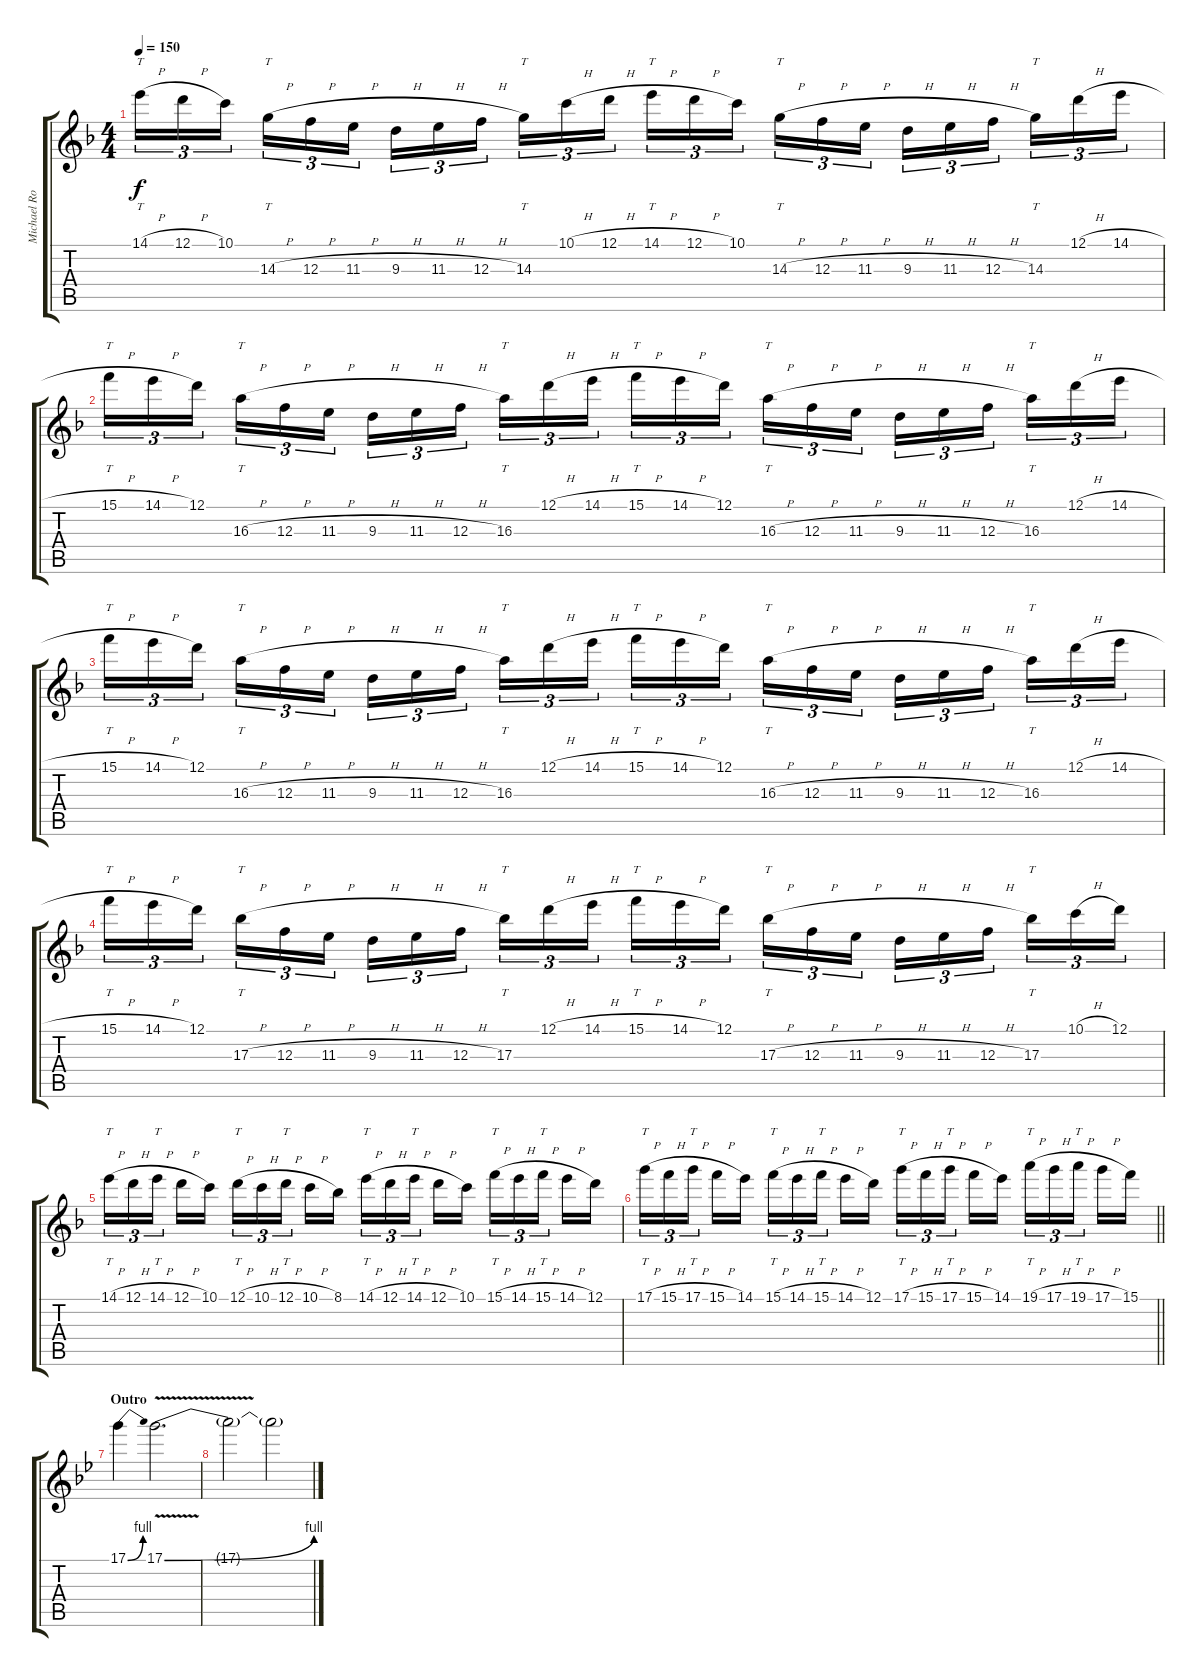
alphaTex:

\track ("Michael Romeo" "Michael Ro") {instrument distortionguitar}
\staff {score tabs}
\tuning (D4 A3 F3 C3 G2 D2) {hide}
\ts (4 4)
\tempo 150
\clef g2
\ks dminor
14.1{h}.16{tt tu (3 2) dy f} 12.1{h}.16{tu (3 2)} 10.1.16{tu (3 2) beam splitsecondary} 14.3{h}.16{tt tu (3 2)} 12.3{h}.16{tu (3 2)} 11.3{h}.16{tu (3 2)} 9.3{h}.16{tu (3 2)} 11.3{h}.16{tu (3 2)} 12.3{h}.16{tu (3 2) beam splitsecondary} 14.3.16{tt tu (3 2)} 10.1{h}.16{tu (3 2)} 12.1{h}.16{tu (3 2)} 14.1{h}.16{tt tu (3 2)} 12.1{h}.16{tu (3 2)} 10.1.16{tu (3 2) beam splitsecondary} 14.3{h}.16{tt tu (3 2)} 12.3{h}.16{tu (3 2)} 11.3{h}.16{tu (3 2)} 9.3{h}.16{tu (3 2)} 11.3{h}.16{tu (3 2)} 12.3{h}.16{tu (3 2) beam splitsecondary} 14.3.16{tt tu (3 2)} 12.1{h}.16{tu (3 2)} 14.1{h}.16{tu (3 2)} |
15.1{h}.16{tt tu (3 2)} 14.1{h}.16{tu (3 2)} 12.1.16{tu (3 2) beam splitsecondary} 16.3{h}.16{tt tu (3 2)} 12.3{h}.16{tu (3 2)} 11.3{h}.16{tu (3 2)} 9.3{h}.16{tu (3 2)} 11.3{h}.16{tu (3 2)} 12.3{h}.16{tu (3 2) beam splitsecondary} 16.3.16{tt tu (3 2)} 12.1{h}.16{tu (3 2)} 14.1{h}.16{tu (3 2)} 15.1{h}.16{tt tu (3 2)} 14.1{h}.16{tu (3 2)} 12.1.16{tu (3 2) beam splitsecondary} 16.3{h}.16{tt tu (3 2)} 12.3{h}.16{tu (3 2)} 11.3{h}.16{tu (3 2)} 9.3{h}.16{tu (3 2)} 11.3{h}.16{tu (3 2)} 12.3{h}.16{tu (3 2) beam splitsecondary} 16.3.16{tt tu (3 2)} 12.1{h}.16{tu (3 2)} 14.1{h}.16{tu (3 2)} |
15.1{h}.16{tt tu (3 2)} 14.1{h}.16{tu (3 2)} 12.1.16{tu (3 2) beam splitsecondary} 16.3{h}.16{tt tu (3 2)} 12.3{h}.16{tu (3 2)} 11.3{h}.16{tu (3 2)} 9.3{h}.16{tu (3 2)} 11.3{h}.16{tu (3 2)} 12.3{h}.16{tu (3 2) beam splitsecondary} 16.3.16{tt tu (3 2)} 12.1{h}.16{tu (3 2)} 14.1{h}.16{tu (3 2)} 15.1{h}.16{tt tu (3 2)} 14.1{h}.16{tu (3 2)} 12.1.16{tu (3 2) beam splitsecondary} 16.3{h}.16{tt tu (3 2)} 12.3{h}.16{tu (3 2)} 11.3{h}.16{tu (3 2)} 9.3{h}.16{tu (3 2)} 11.3{h}.16{tu (3 2)} 12.3{h}.16{tu (3 2) beam splitsecondary} 16.3.16{tt tu (3 2)} 12.1{h}.16{tu (3 2)} 14.1{h}.16{tu (3 2)} |
15.1{h}.16{tt tu (3 2)} 14.1{h}.16{tu (3 2)} 12.1.16{tu (3 2) beam splitsecondary} 17.3{h}.16{tt tu (3 2)} 12.3{h}.16{tu (3 2)} 11.3{h}.16{tu (3 2)} 9.3{h}.16{tu (3 2)} 11.3{h}.16{tu (3 2)} 12.3{h}.16{tu (3 2) beam splitsecondary} 17.3.16{tt tu (3 2)} 12.1{h}.16{tu (3 2)} 14.1{h}.16{tu (3 2)} 15.1{h}.16{tt tu (3 2)} 14.1{h}.16{tu (3 2)} 12.1.16{tu (3 2) beam splitsecondary} 17.3{h}.16{tt tu (3 2)} 12.3{h}.16{tu (3 2)} 11.3{h}.16{tu (3 2)} 9.3{h}.16{tu (3 2)} 11.3{h}.16{tu (3 2)} 12.3{h}.16{tu (3 2) beam splitsecondary} 17.3.16{tt tu (3 2)} 10.1{h}.16{tu (3 2)} 12.1.16{tu (3 2)} |
14.1{h}.16{tt tu (3 2)} 12.1{h}.16{tu (3 2)} 14.1{h}.16{tt tu (3 2) beam splitsecondary} 12.1{h}.16 10.1.16 12.1{h}.16{tt tu (3 2)} 10.1{h}.16{tu (3 2)} 12.1{h}.16{tt tu (3 2) beam splitsecondary} 10.1{h}.16 8.1.16 14.1{h}.16{tt tu (3 2)} 12.1{h}.16{tu (3 2)} 14.1{h}.16{tt tu (3 2) beam splitsecondary} 12.1{h}.16 10.1.16 15.1{h}.16{tt tu (3 2)} 14.1{h}.16{tu (3 2)} 15.1{h}.16{tt tu (3 2) beam splitsecondary} 14.1{h}.16 12.1.16 |
\barLineRight lightlight
17.1{h}.16{tt tu (3 2)} 15.1{h}.16{tu (3 2)} 17.1{h}.16{tt tu (3 2) beam splitsecondary} 15.1{h}.16 14.1.16 15.1{h}.16{tt tu (3 2)} 14.1{h}.16{tu (3 2)} 15.1{h}.16{tt tu (3 2) beam splitsecondary} 14.1{h}.16 12.1.16 17.1{h}.16{tt tu (3 2)} 15.1{h}.16{tu (3 2)} 17.1{h}.16{tt tu (3 2) beam splitsecondary} 15.1{h}.16 14.1.16 19.1{h}.16{tt tu (3 2)} 17.1{h}.16{tu (3 2)} 19.1{h}.16{tt tu (3 2) beam splitsecondary} 17.1{h}.16 15.1.16 |
\section ("" "Outro")
\ks gminor
17.1{be (bend 0 0 60 4)}.4 17.1{be (bend 0 0 60 4) v}.2{d} |
17.1{t}.2 17.1{t}.2{volume 0}
